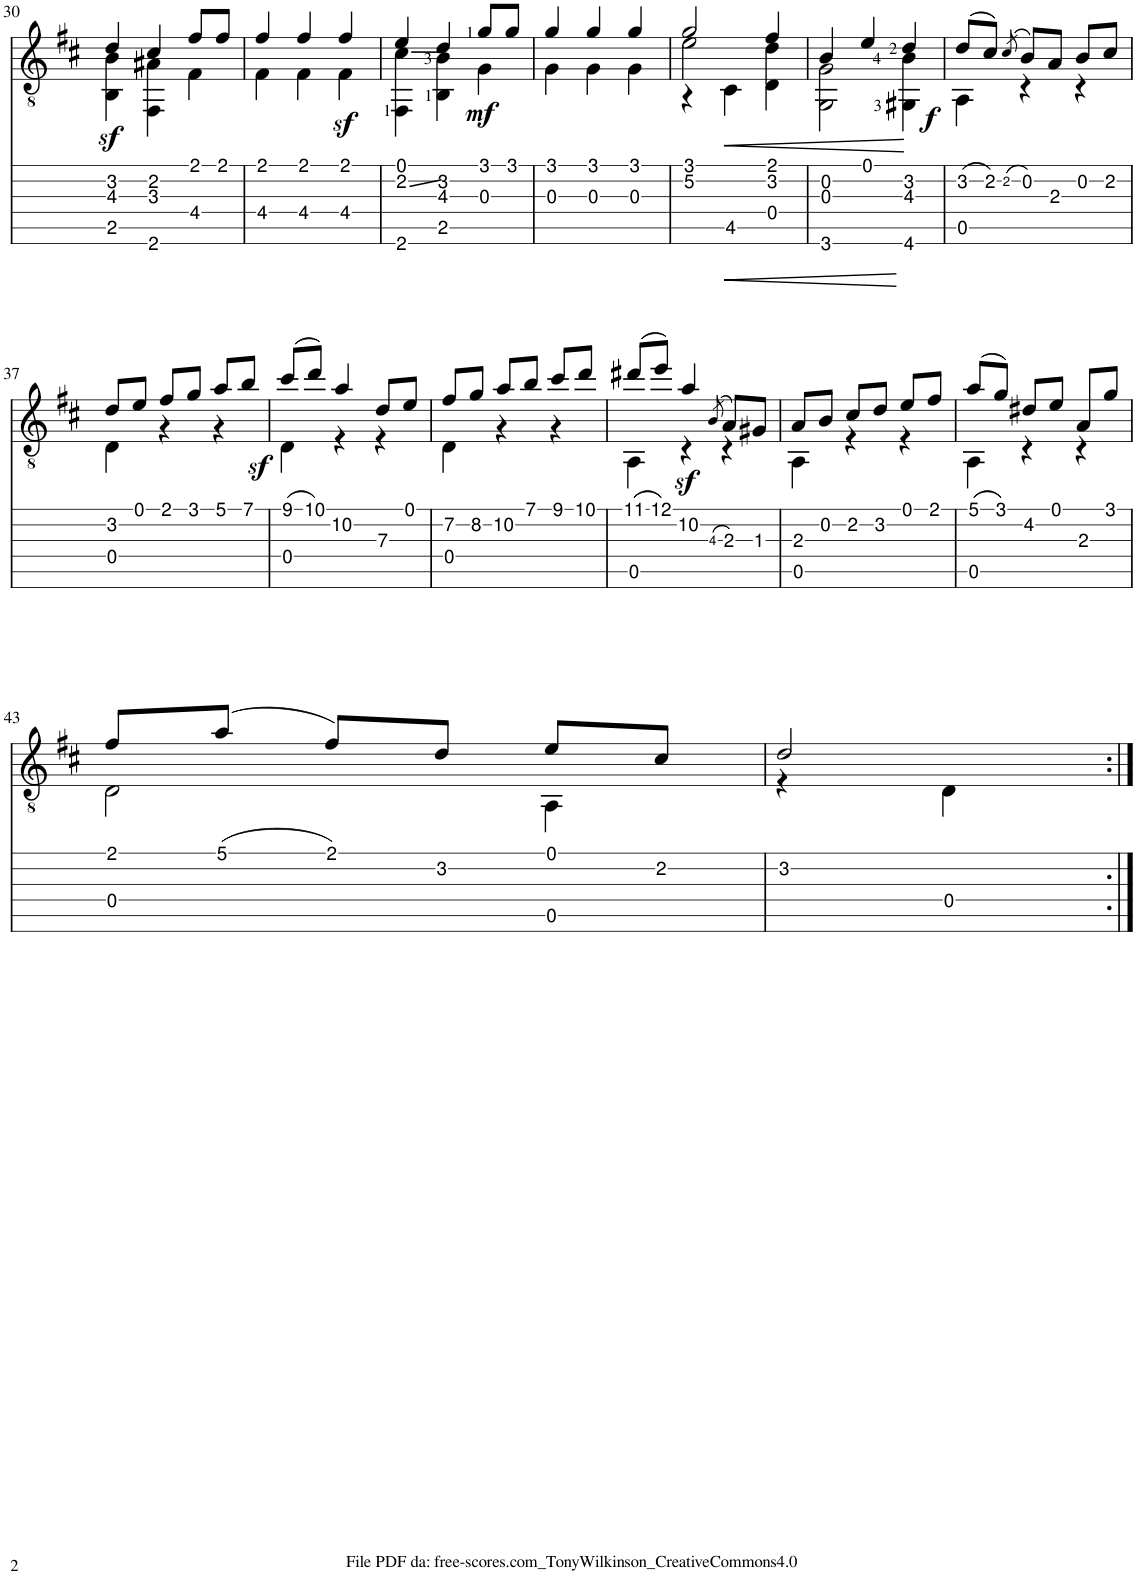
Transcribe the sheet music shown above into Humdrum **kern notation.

**kern	**kern	**dynam
*part1	*part1	*part1
*staff2	*staff1	*staff1/2
*I"Guitar	*	*
*I'Guit.	*	*
!!LO:PB:g=z
*	*clefGv2	*
*k[f#c#]	*k[f#c#]	*
*M3/4	*M3/4	*
=30	=30	=30
*^	*^	*
!	!	!	!	!LO:DY:b
4d	4BB 4B	4d/	4BB\ 4B\	sf
4c#	4FF# 4A#	4c#/	4FF#\ 4A#X\	.
8f#L	4F#	8f#/L	4F#\	.
8f#J	.	8f#/J	.	.
=31	=31	=31	=31	=31
4f#	4F#	4f#/	4F#\	.
4f#	4F#	4f#/	4F#\	.
!	!	!	!	!LO:DY:b
4f#	4F#	4f#/	4F#\	sf
=32	=32	=32	=32	=32
4e	4FF# 4c#	4e/	4FF#\ 4c#\	.
4d	4BB 4B	4d/	4BB\ 4B\	.
!	!	!	!	!LO:DY:b
8gL	4G	8g/L	4G\	mf
8gJ	.	8g/J	.	.
=33	=33	=33	=33	=33
4g	4G	4g/	4G\	.
4g	4G	4g/	4G\	.
4g	4G	4g/	4G\	.
=34	=34	=34	=34	=34
*	*^	*	*^	*
2g	2e	4r	2g/	2e\	4r	.
!	!	!	!	!	!	!LO:HP:b
.	.	4C#	.	.	4C#\	<
4f#	4d	4D	4f#/	4d\	4D\	.
*v	*v	*v	*	*	*	*
*	*v	*v	*v	*
.	.	[
=35	=35	=35
*^	*^	*
4B	2GG 2G	4B/	2GG\ 2G\	.
4e	.	4e/	.	.
4d	4GG# 4B	4d/	4GG#X\ 4B\	.
=36	=36	=36	=36	=36
!	!	!	!	!LO:DY:b
8dL	4AA	(8d/L	4AA\	f
8c#J	.	8c#/J)	.	.
qc#	.	(8qc#/	.	.
8BL	4r	8B/L)	4r	.
8AJ	.	8A/J	.	.
8BL	4r	8B/L	4r	.
8c#J	.	8c#/J	.	.
!!LO:LB:g=z	!!
=37	=37	=37	=37	=37
8dL	4D	8d/L	4D\	.
8eJ	.	8e/J	.	.
8f#L	4r	8f#/L	4r	.
8gJ	.	8g/J	.	.
8aL	4r	8a/L	4r	.
!	!	!	!	!LO:DY:b
8bJ	.	8b/J	.	sf
=38	=38	=38	=38	=38
8cc#L	4D	(8cc#/L	4D\	.
8ddJ	.	8dd/J)	.	.
4a	4r	4a/	4r	.
8dL	4r	8d/L	4r	.
8eJ	.	8e/J	.	.
=39	=39	=39	=39	=39
8f#L	4D	8f#/L	4D\	.
8gJ	.	8g/J	.	.
8aL	4r	8a/L	4r	.
8bJ	.	8b/J	.	.
8cc#L	4r	8cc#/L	4r	.
8ddJ	.	8dd/J	.	.
=40	=40	=40	=40	=40
8dd#L	4AA	(8dd#X/L	4AA\	.
8eeJ	.	8ee/J)	.	.
!	!	!	!	!LO:DY:b
4a	4r	4a/	4r	sf
qB	.	(8qB/	.	.
8AL	4r	8A/L)	4r	.
8G#J	.	8G#X/J	.	.
=41	=41	=41	=41	=41
8AL	4AA	8A/L	4AA\	.
8BJ	.	8B/J	.	.
8c#L	4r	8c#/L	4r	.
8dJ	.	8d/J	.	.
8eL	4r	8e/L	4r	.
8f#J	.	8f#/J	.	.
=42	=42	=42	=42	=42
8aL	4AA	(8a/L	4AA\	.
8gJ	.	8g/J)	.	.
8d#L	4r	8d#X/L	4r	.
8eJ	.	8e/J	.	.
8AL	4r	8A/L	4r	.
8gJ	.	8g/J	.	.
!!LO:LB:g=z	!!
=43	=43	=43	=43	=43
8f#L	2D	8f#/L	2D\	.
8aJ	.	(8a/J	.	.
8f#L	.	8f#/L)	.	.
8dJ	.	8d/J	.	.
8eL	4AA	8e/L	4AA\	.
8c#J	.	8c#/J	.	.
=44	=44	=44	=44	=44
2d	4r	2d/	4r	.
.	4D	.	4D\	.
*v	*v	*	*	*
*	*v	*v	*
=:|!	=:|!	=:|!
*-	*-	*-
